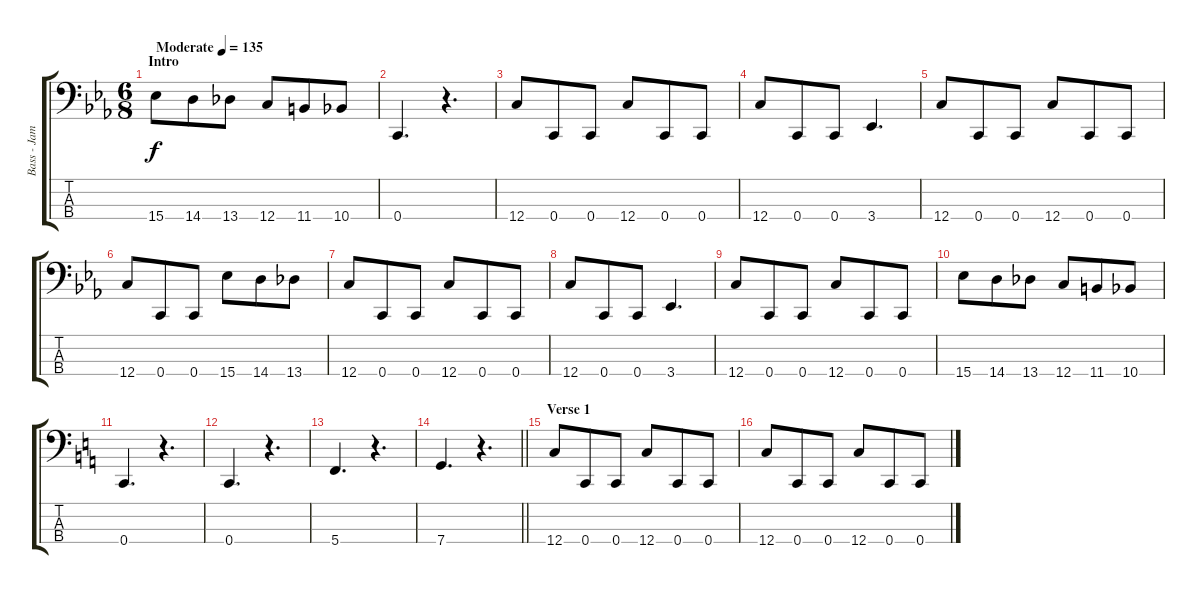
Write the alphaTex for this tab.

\track ("Bass - James Johnston" "Bass - Jam") {instrument electricbassfinger}
\staff {score tabs}
\tuning (F2 C2 G1 C1) {hide}
\ts (6 8)
\section ("" "Intro")
\tempo (135 "Moderate")
\clef f4
\ks cminor
15.4.8{dy f instrument electricbassfinger} 14.4.8 13.4.8 12.4.8 11.4.8 10.4.8 |
0.4.4{d} r.4{d} |
12.4.8 0.4.8 0.4.8 12.4.8 0.4.8 0.4.8 |
12.4.8 0.4.8 0.4.8 3.4.4{d} |
12.4.8 0.4.8 0.4.8 12.4.8 0.4.8 0.4.8 |
12.4.8 0.4.8 0.4.8 15.4.8 14.4.8 13.4.8 |
12.4.8 0.4.8 0.4.8 12.4.8 0.4.8 0.4.8 |
12.4.8 0.4.8 0.4.8 3.4.4{d} |
12.4.8 0.4.8 0.4.8 12.4.8 0.4.8 0.4.8 |
15.4.8 14.4.8 13.4.8 12.4.8 11.4.8 10.4.8 |
\ks c
0.4.4{d} r.4{d} |
0.4.4{d} r.4{d} |
5.4.4{d} r.4{d} |
\barLineRight lightlight
7.4.4{d} r.4{d} |
\section ("" "Verse 1")
12.4.8 0.4.8 0.4.8 12.4.8 0.4.8 0.4.8 |
12.4.8 0.4.8 0.4.8 12.4.8 0.4.8 0.4.8
